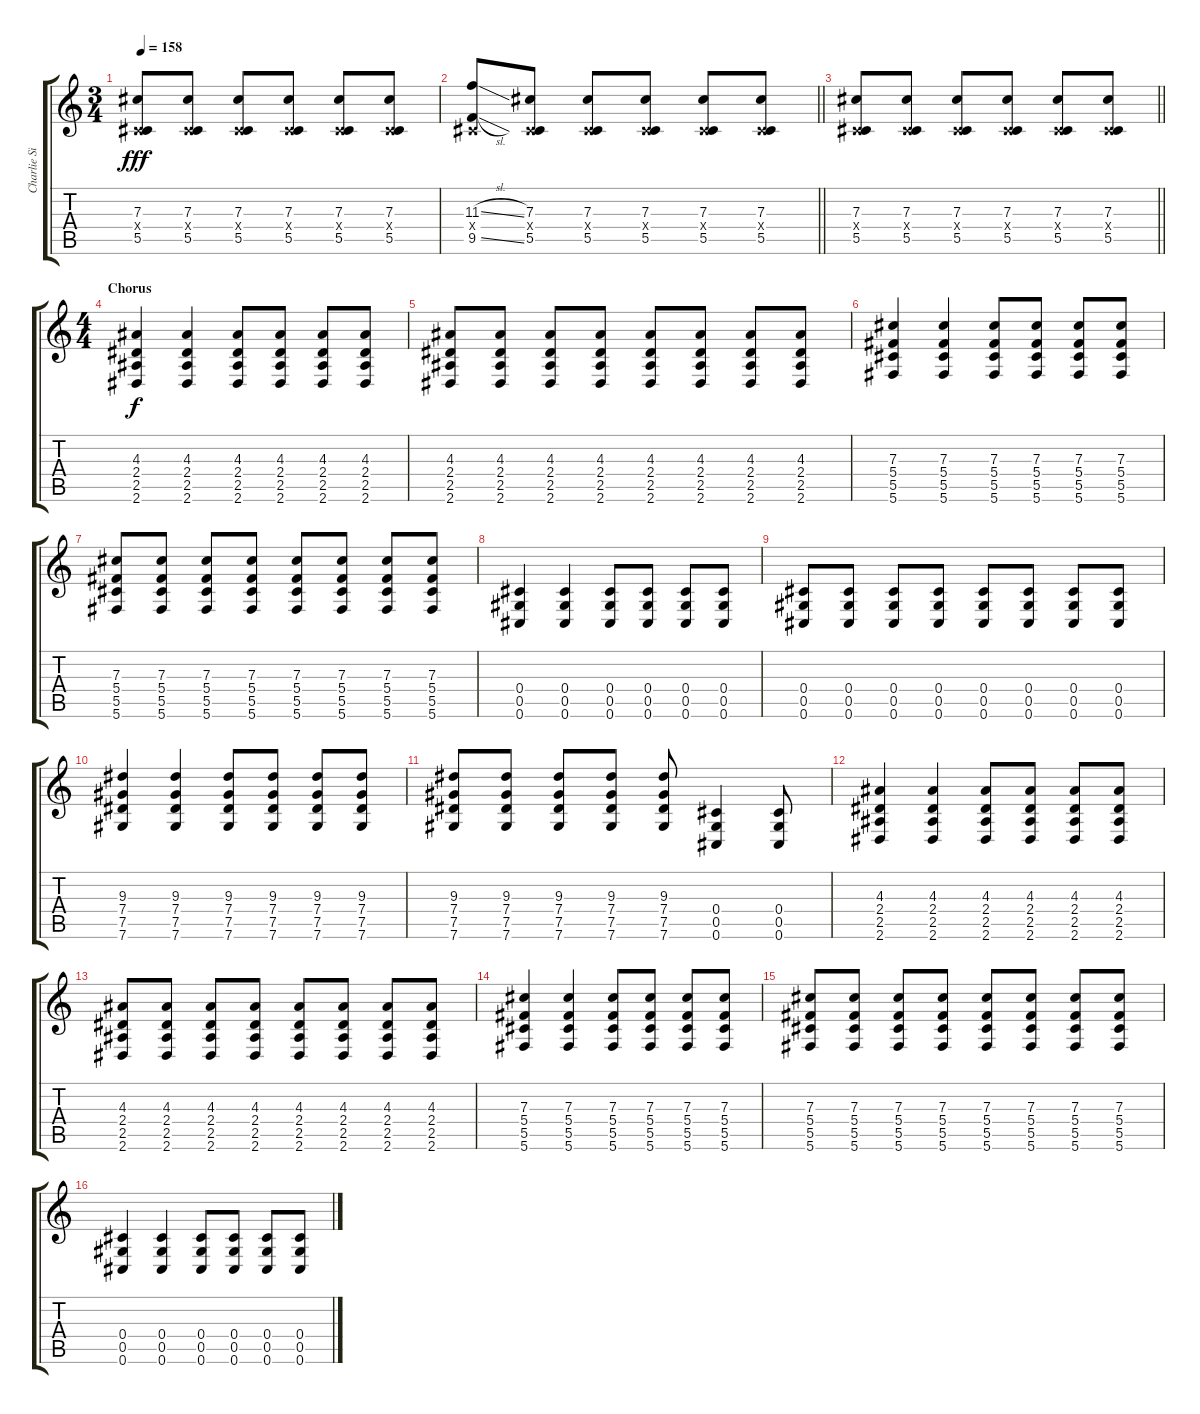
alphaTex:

\track ("Charlie Simpson" "Charlie Si") {instrument electricguitarjazz}
\staff {score tabs}
\tuning (Eb4 Bb3 Gb3 Db3 Ab2 Db2) {hide}
\ts (3 4)
\tempo 158
\clef g2
\ks c
(7.3 0.4{x} 5.5).8{dy fff} (7.3 0.4{x} 5.5).8 (7.3 0.4{x} 5.5).8 (7.3 0.4{x} 5.5).8 (7.3 0.4{x} 5.5).8 (7.3 0.4{x} 5.5).8 |
\barLineRight lightlight
(11.3{sl} 0.4{x} 9.5{sl}).8 (7.3 0.4{x} 5.5).8 (7.3 0.4{x} 5.5).8 (7.3 0.4{x} 5.5).8 (7.3 0.4{x} 5.5).8 (7.3 0.4{x} 5.5).8 |
\barLineRight lightlight
(7.3 0.4{x} 5.5).8 (7.3 0.4{x} 5.5).8 (7.3 0.4{x} 5.5).8 (7.3 0.4{x} 5.5).8 (7.3 0.4{x} 5.5).8 (7.3 0.4{x} 5.5).8 |
\ts (4 4)
\section ("" "Chorus")
(4.3 2.4 2.5 2.6).4{dy f volume 16 instrument distortionguitar} (4.3 2.4 2.5 2.6).4 (4.3 2.4 2.5 2.6).8 (4.3 2.4 2.5 2.6).8 (4.3 2.4 2.5 2.6).8 (4.3 2.4 2.5 2.6).8 |
(4.3 2.4 2.5 2.6).8 (4.3 2.4 2.5 2.6).8 (4.3 2.4 2.5 2.6).8 (4.3 2.4 2.5 2.6).8 (4.3 2.4 2.5 2.6).8 (4.3 2.4 2.5 2.6).8 (4.3 2.4 2.5 2.6).8 (4.3 2.4 2.5 2.6).8 |
(7.3 5.4 5.5 5.6).4 (7.3 5.4 5.5 5.6).4 (7.3 5.4 5.5 5.6).8 (7.3 5.4 5.5 5.6).8 (7.3 5.4 5.5 5.6).8 (7.3 5.4 5.5 5.6).8 |
(7.3 5.4 5.5 5.6).8 (7.3 5.4 5.5 5.6).8 (7.3 5.4 5.5 5.6).8 (7.3 5.4 5.5 5.6).8 (7.3 5.4 5.5 5.6).8 (7.3 5.4 5.5 5.6).8 (7.3 5.4 5.5 5.6).8 (7.3 5.4 5.5 5.6).8 |
(0.4 0.5 0.6).4 (0.4 0.5 0.6).4 (0.4 0.5 0.6).8 (0.4 0.5 0.6).8 (0.4 0.5 0.6).8 (0.4 0.5 0.6).8 |
(0.4 0.5 0.6).8 (0.4 0.5 0.6).8 (0.4 0.5 0.6).8 (0.4 0.5 0.6).8 (0.4 0.5 0.6).8 (0.4 0.5 0.6).8 (0.4 0.5 0.6).8 (0.4 0.5 0.6).8 |
(9.3 7.4 7.5 7.6).4 (9.3 7.4 7.5 7.6).4 (9.3 7.4 7.5 7.6).8 (9.3 7.4 7.5 7.6).8 (9.3 7.4 7.5 7.6).8 (9.3 7.4 7.5 7.6).8 |
(9.3 7.4 7.5 7.6).8 (9.3 7.4 7.5 7.6).8 (9.3 7.4 7.5 7.6).8 (9.3 7.4 7.5 7.6).8 (9.3 7.4 7.5 7.6).8 (0.4 0.5 0.6).4 (0.4 0.5 0.6).8 |
(4.3 2.4 2.5 2.6).4 (4.3 2.4 2.5 2.6).4 (4.3 2.4 2.5 2.6).8 (4.3 2.4 2.5 2.6).8 (4.3 2.4 2.5 2.6).8 (4.3 2.4 2.5 2.6).8 |
(4.3 2.4 2.5 2.6).8 (4.3 2.4 2.5 2.6).8 (4.3 2.4 2.5 2.6).8 (4.3 2.4 2.5 2.6).8 (4.3 2.4 2.5 2.6).8 (4.3 2.4 2.5 2.6).8 (4.3 2.4 2.5 2.6).8 (4.3 2.4 2.5 2.6).8 |
(7.3 5.4 5.5 5.6).4 (7.3 5.4 5.5 5.6).4 (7.3 5.4 5.5 5.6).8 (7.3 5.4 5.5 5.6).8 (7.3 5.4 5.5 5.6).8 (7.3 5.4 5.5 5.6).8 |
(7.3 5.4 5.5 5.6).8 (7.3 5.4 5.5 5.6).8 (7.3 5.4 5.5 5.6).8 (7.3 5.4 5.5 5.6).8 (7.3 5.4 5.5 5.6).8 (7.3 5.4 5.5 5.6).8 (7.3 5.4 5.5 5.6).8 (7.3 5.4 5.5 5.6).8 |
(0.4 0.5 0.6).4 (0.4 0.5 0.6).4 (0.4 0.5 0.6).8 (0.4 0.5 0.6).8 (0.4 0.5 0.6).8 (0.4 0.5 0.6).8
